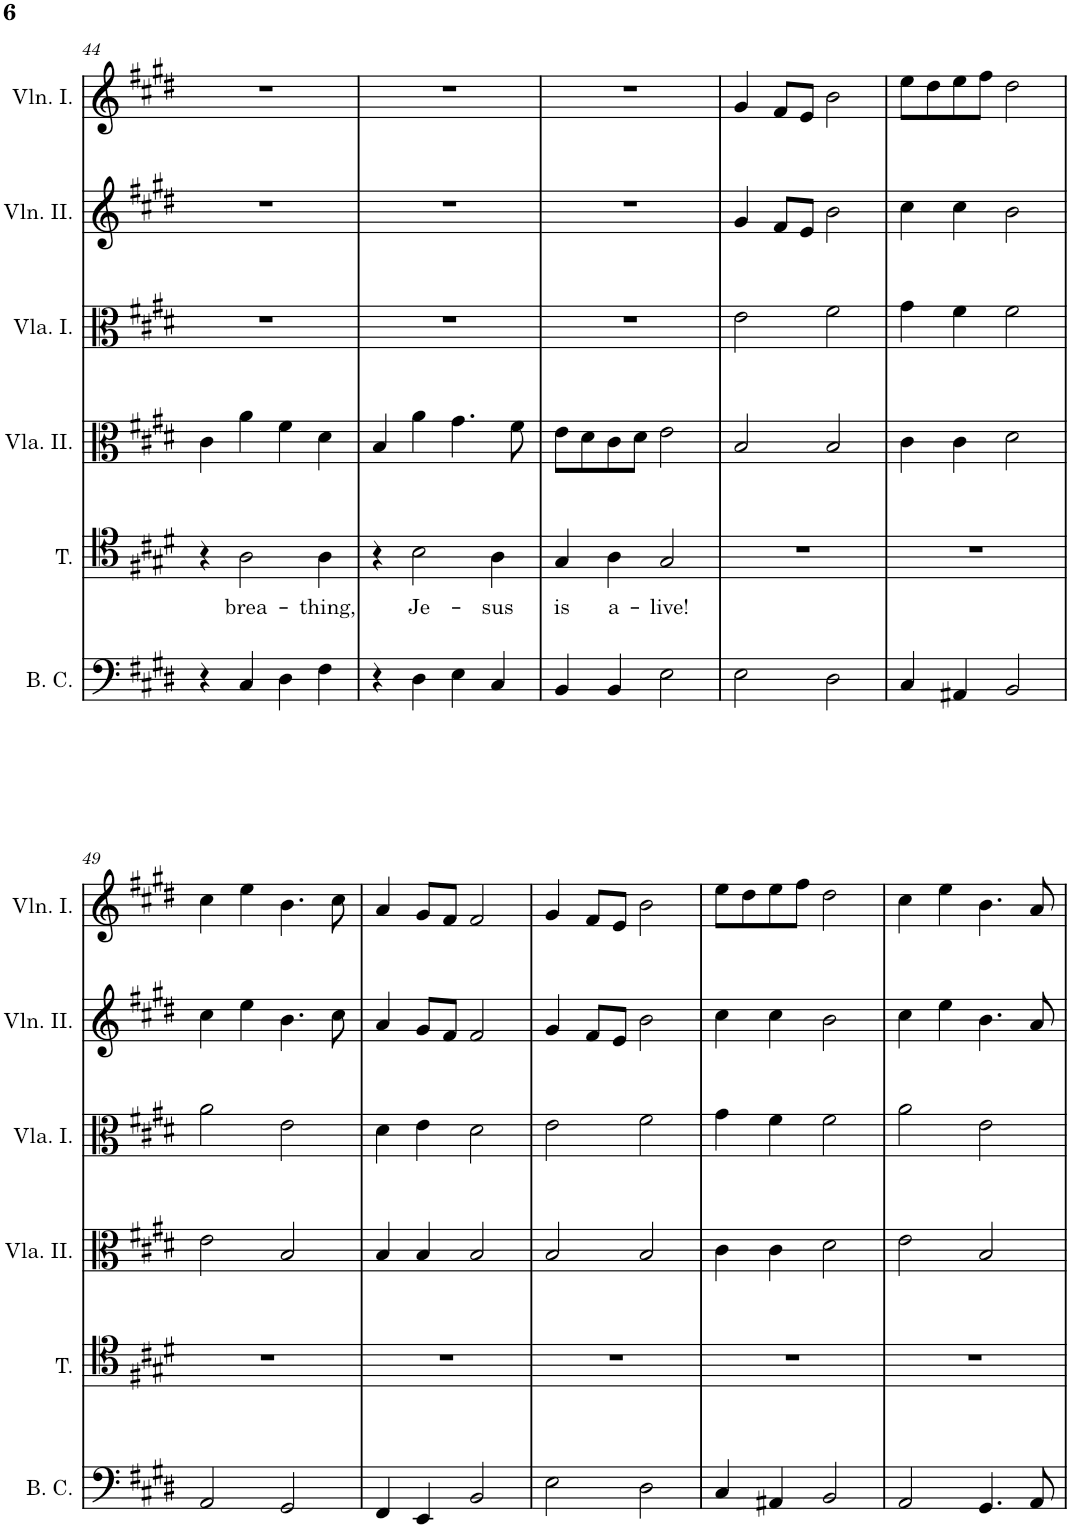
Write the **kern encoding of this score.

**kern	**kern	**text	**kern	**kern	**kern	**kern
*part6	*part5	*part5	*part4	*part3	*part2	*part1
*staff6	*staff5	*staff5	*staff4	*staff3	*staff2	*staff1
*I"Basso Continuo.	*I"Tenor.	*	*I"Viola II.	*I"Viola I.	*I"Violino II.	*I"Violino I.
*I'B. C.	*I'T.	*	*I'Vla. II.	*I'Vla. I.	*I'Vln. II.	*I'Vln. I.
!!LO:PB:g=z
*clefF4	*clefC4	*	*clefC3	*clefC3	*clefG2	*clefG2
*k[f#c#g#d#]	*k[f#c#g#d#]	*	*k[f#c#g#d#]	*k[f#c#g#d#]	*k[f#c#g#d#]	*k[f#c#g#d#]
*M4/4	*M4/4	*	*M4/4	*M4/4	*M4/4	*M4/4
=44	=44	=44	=44	=44	=44	=44
4r	4r	.	4c#\	1r	1r	1r
!	!	!LO:LY:b	!	!	!	!
4C#/	2A\	brea-	4a\	.	.	.
4D#\	.	.	4f#\	.	.	.
!	!	!LO:LY:b	!	!	!	!
4F#\	4A\	-thing,	4d#\	.	.	.
=45	=45	=45	=45	=45	=45	=45
4r	4r	.	4B/	1r	1r	1r
!	!	!LO:LY:b	!	!	!	!
4D#\	2B\	Je-	4a\	.	.	.
4E\	.	.	4.g#\	.	.	.
!	!	!LO:LY:b	!	!	!	!
4C#/	4A\	-sus	.	.	.	.
.	.	.	8f#\	.	.	.
=46	=46	=46	=46	=46	=46	=46
!	!	!LO:LY:b	!	!	!	!
4BB/	4G#/	is	8e\L	1r	1r	1r
.	.	.	8d#\	.	.	.
!	!	!LO:LY:b	!	!	!	!
4BB/	4A\	a-	8c#\	.	.	.
.	.	.	8d#\J	.	.	.
!	!	!LO:LY:b	!	!	!	!
2E\	2G#/	-live!	2e\	.	.	.
=47	=47	=47	=47	=47	=47	=47
2E\	1r	.	2B/	2e\	4g#/	4g#/
.	.	.	.	.	8f#/L	8f#/L
.	.	.	.	.	8e/J	8e/J
2D#\	.	.	2B/	2f#\	2b\	2b\
=48	=48	=48	=48	=48	=48	=48
4C#/	1r	.	4c#\	4g#\	4cc#\	8ee\L
.	.	.	.	.	.	8dd#\
4AA#X/	.	.	4c#\	4f#\	4cc#\	8ee\
.	.	.	.	.	.	8ff#\J
2BB/	.	.	2d#\	2f#\	2b\	2dd#\
!!LO:LB:g=z
=49	=49	=49	=49	=49	=49	=49
2AA/	1r	.	2e\	2a\	4cc#\	4cc#\
.	.	.	.	.	4ee\	4ee\
2GG#/	.	.	2B/	2e\	4.b\	4.b\
.	.	.	.	.	8cc#\	8cc#\
=50	=50	=50	=50	=50	=50	=50
4FF#/	1r	.	4B/	4d#\	4a/	4a/
4EE/	.	.	4B/	4e\	8g#/L	8g#/L
.	.	.	.	.	8f#/J	8f#/J
2BB/	.	.	2B/	2d#\	2f#/	2f#/
=51	=51	=51	=51	=51	=51	=51
2E\	1r	.	2B/	2e\	4g#/	4g#/
.	.	.	.	.	8f#/L	8f#/L
.	.	.	.	.	8e/J	8e/J
2D#\	.	.	2B/	2f#\	2b\	2b\
=52	=52	=52	=52	=52	=52	=52
4C#/	1r	.	4c#\	4g#\	4cc#\	8ee\L
.	.	.	.	.	.	8dd#\
4AA#X/	.	.	4c#\	4f#\	4cc#\	8ee\
.	.	.	.	.	.	8ff#\J
2BB/	.	.	2d#\	2f#\	2b\	2dd#\
=53	=53	=53	=53	=53	=53	=53
2AA/	1r	.	2e\	2a\	4cc#\	4cc#\
.	.	.	.	.	4ee\	4ee\
4.GG#/	.	.	2B/	2e\	4.b\	4.b\
8AA/	.	.	.	.	8a/	8a/
=	=	=	=	=	=	=
*-	*-	*-	*-	*-	*-	*-
